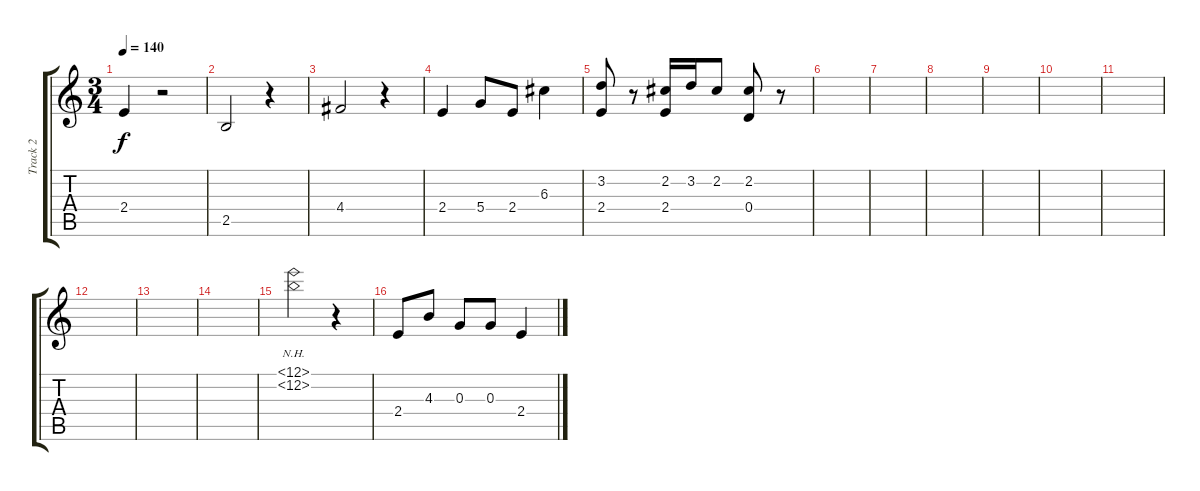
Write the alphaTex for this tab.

\track ("Track 2" "Track 2") {instrument acousticguitarsteel}
\staff {score tabs}
\tuning (E4 B3 G3 D3 A2 E2) {hide}
\ts (3 4)
\tempo 140
\clef g2
\ks c
2.4.4{dy f} r.2 |
2.5.2 r.4 |
4.4.2 r.4 |
2.4.4 5.4.8 2.4.8 6.3.4 |
(3.2 2.4).8 r.8 (2.2 2.4).16 3.2.16 2.2.8 (2.2 0.4).8 r.8 |
|
|
|
|
|
|
|
|
|
(12.1{nh} 12.2{nh}).2 r.4 |
2.4.8 4.3.8 0.3.8 0.3.8 2.4.4
